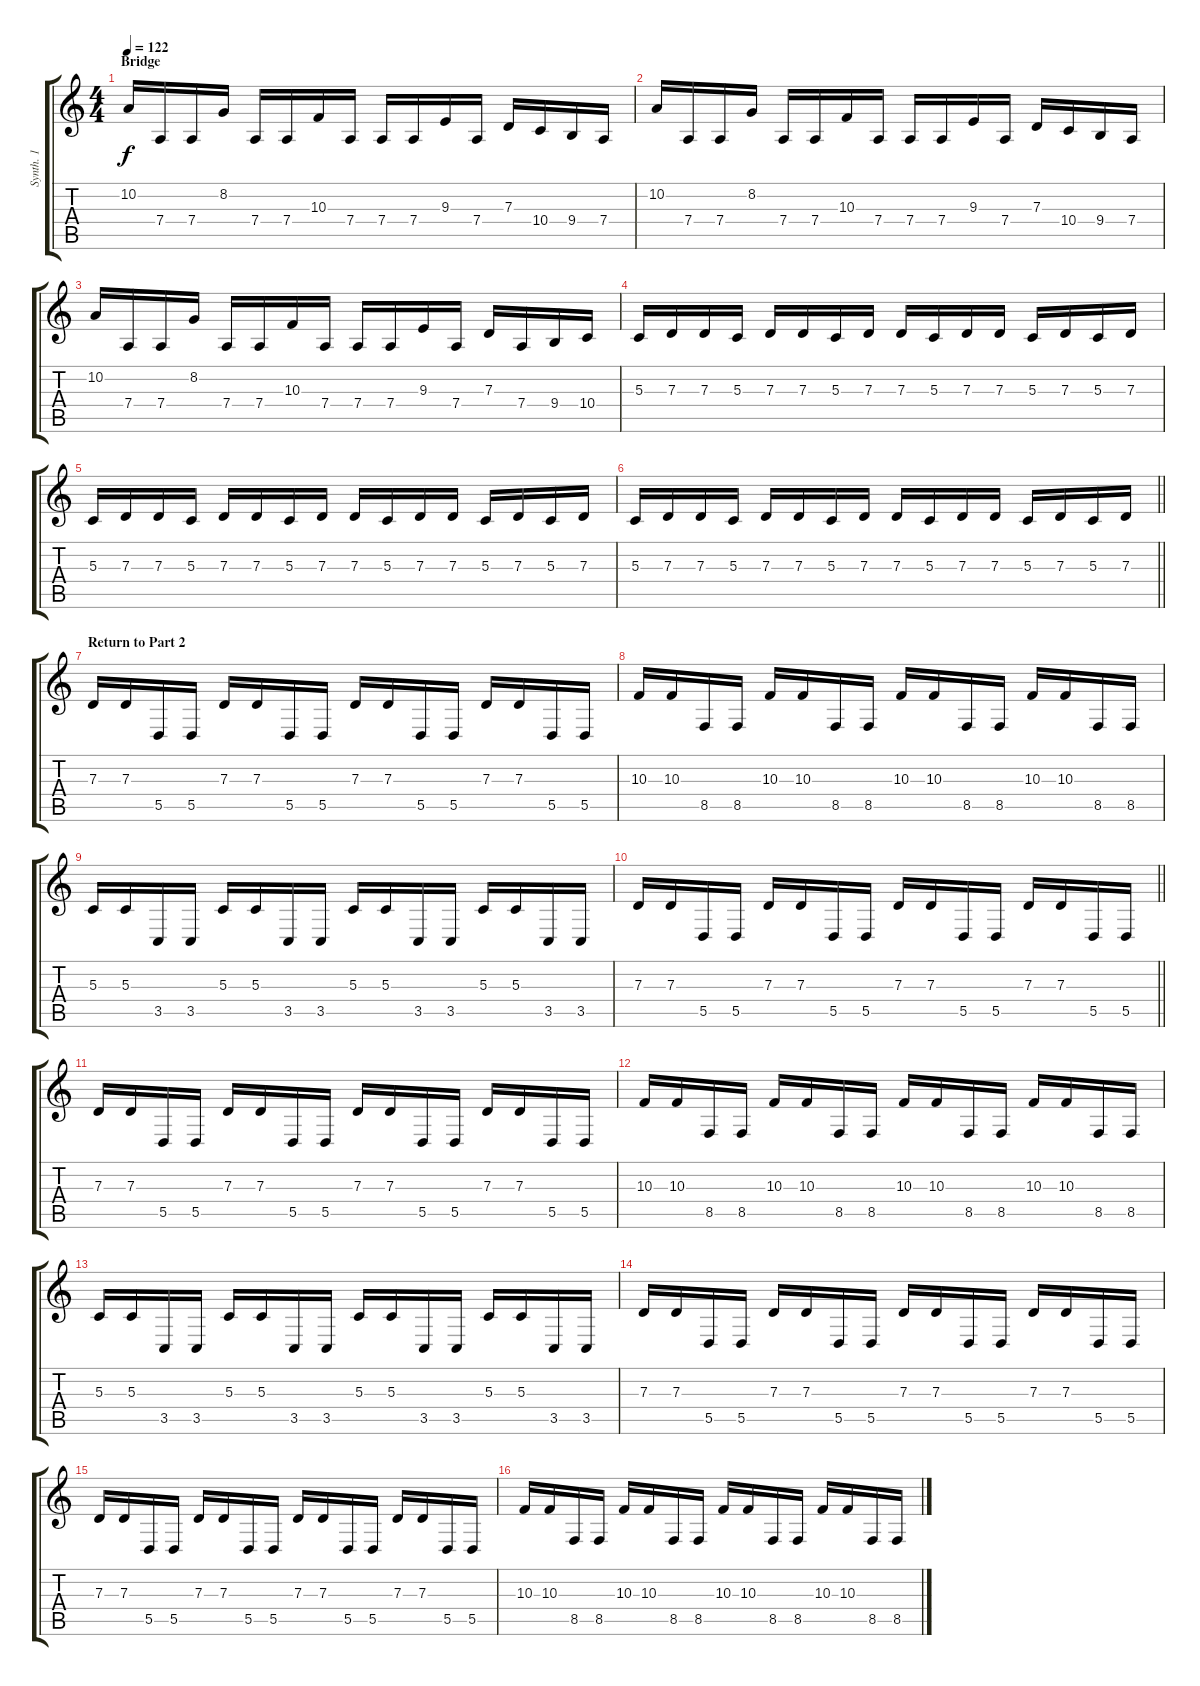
\track ("Synth. 1" "Synth. 1") {instrument fx1rain}
\staff {score tabs}
\tuning (E4 B3 G3 D3 A2 E2) {hide}
\ts (4 4)
\section ("" "Bridge")
\tempo 122
\clef g2
\ks c
10.2.16{dy f} 7.4.16 7.4.16 8.2.16 7.4.16 7.4.16 10.3.16 7.4.16 7.4.16 7.4.16 9.3.16 7.4.16 7.3.16 10.4.16 9.4.16 7.4.16 |
10.2.16 7.4.16 7.4.16 8.2.16 7.4.16 7.4.16 10.3.16 7.4.16 7.4.16 7.4.16 9.3.16 7.4.16 7.3.16 10.4.16 9.4.16 7.4.16 |
10.2.16 7.4.16 7.4.16 8.2.16 7.4.16 7.4.16 10.3.16 7.4.16 7.4.16 7.4.16 9.3.16 7.4.16 7.3.16 7.4.16 9.4.16 10.4.16 |
5.3.16 7.3.16 7.3.16 5.3.16 7.3.16 7.3.16 5.3.16 7.3.16 7.3.16 5.3.16 7.3.16 7.3.16 5.3.16 7.3.16 5.3.16 7.3.16 |
5.3.16 7.3.16 7.3.16 5.3.16 7.3.16 7.3.16 5.3.16 7.3.16 7.3.16 5.3.16 7.3.16 7.3.16 5.3.16 7.3.16 5.3.16 7.3.16 |
\barLineRight lightlight
5.3.16 7.3.16 7.3.16 5.3.16 7.3.16 7.3.16 5.3.16 7.3.16 7.3.16 5.3.16 7.3.16 7.3.16 5.3.16 7.3.16 5.3.16 7.3.16 |
\section ("" "Return to Part 2")
7.3.16 7.3.16 5.5.16 5.5.16 7.3.16 7.3.16 5.5.16 5.5.16 7.3.16 7.3.16 5.5.16 5.5.16 7.3.16 7.3.16 5.5.16 5.5.16 |
10.3.16 10.3.16 8.5.16 8.5.16 10.3.16 10.3.16 8.5.16 8.5.16 10.3.16 10.3.16 8.5.16 8.5.16 10.3.16 10.3.16 8.5.16 8.5.16 |
5.3.16 5.3.16 3.5.16 3.5.16 5.3.16 5.3.16 3.5.16 3.5.16 5.3.16 5.3.16 3.5.16 3.5.16 5.3.16 5.3.16 3.5.16 3.5.16 |
\barLineRight lightlight
7.3.16 7.3.16 5.5.16 5.5.16 7.3.16 7.3.16 5.5.16 5.5.16 7.3.16 7.3.16 5.5.16 5.5.16 7.3.16 7.3.16 5.5.16 5.5.16 |
7.3.16 7.3.16 5.5.16 5.5.16 7.3.16 7.3.16 5.5.16 5.5.16 7.3.16 7.3.16 5.5.16 5.5.16 7.3.16 7.3.16 5.5.16 5.5.16 |
10.3.16 10.3.16 8.5.16 8.5.16 10.3.16 10.3.16 8.5.16 8.5.16 10.3.16 10.3.16 8.5.16 8.5.16 10.3.16 10.3.16 8.5.16 8.5.16 |
5.3.16 5.3.16 3.5.16 3.5.16 5.3.16 5.3.16 3.5.16 3.5.16 5.3.16 5.3.16 3.5.16 3.5.16 5.3.16 5.3.16 3.5.16 3.5.16 |
7.3.16 7.3.16 5.5.16 5.5.16 7.3.16 7.3.16 5.5.16 5.5.16 7.3.16 7.3.16 5.5.16 5.5.16 7.3.16 7.3.16 5.5.16 5.5.16 |
7.3.16 7.3.16 5.5.16 5.5.16 7.3.16 7.3.16 5.5.16 5.5.16 7.3.16 7.3.16 5.5.16 5.5.16 7.3.16 7.3.16 5.5.16 5.5.16 |
10.3.16 10.3.16 8.5.16 8.5.16 10.3.16 10.3.16 8.5.16 8.5.16 10.3.16 10.3.16 8.5.16 8.5.16 10.3.16 10.3.16 8.5.16 8.5.16
